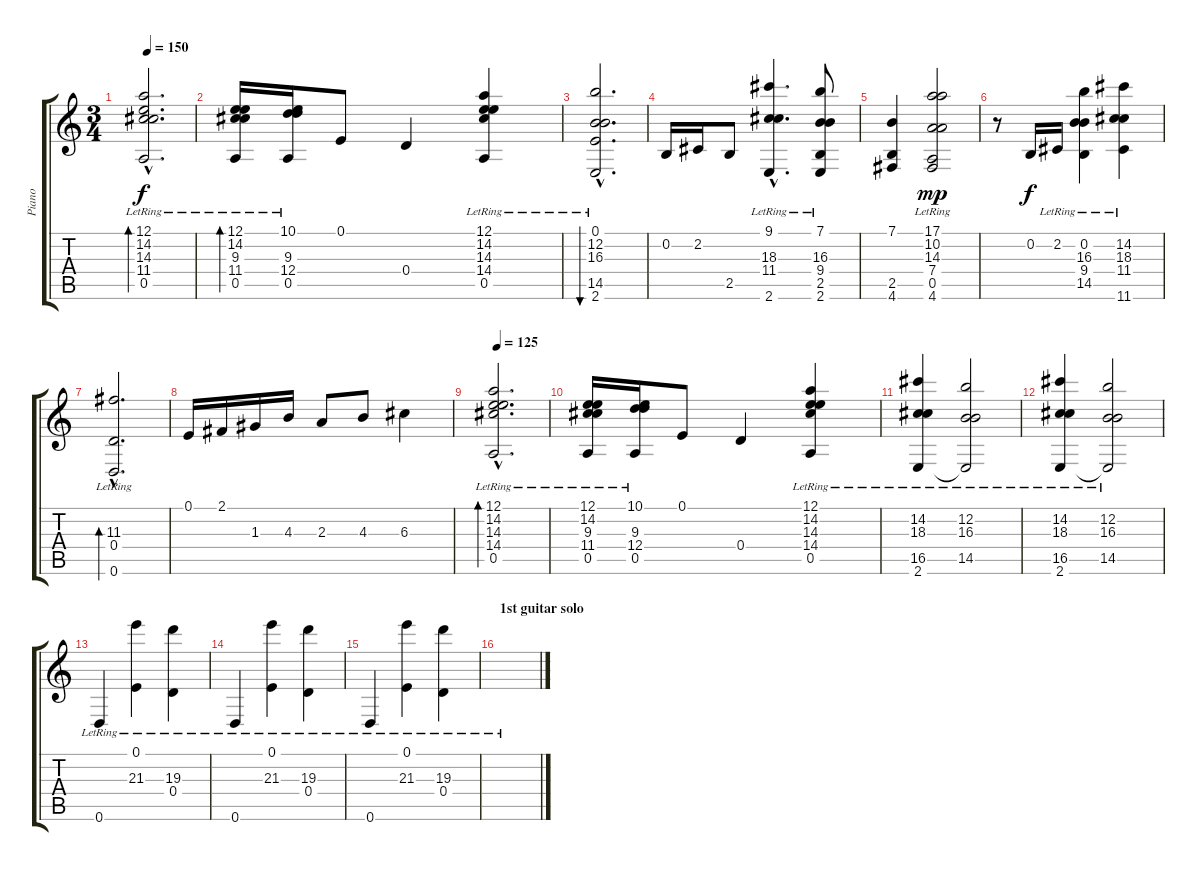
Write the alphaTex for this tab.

\track ("Piano" "Piano") {instrument acousticgrandpiano}
\staff {score tabs}
\tuning (E4 B3 G4 D4 A3 D3) {hide}
\ts (3 4)
\tempo 150
\tempo 125
\tempo 130
\tempo 150
\clef g2
\ks c
(12.1{hac lr} 14.2{hac lr} 14.3{hac lr} 11.4{hac lr} 0.5{hac}).2{d bd 120 dy f instrument acousticgrandpiano} |
(12.1{lr} 14.2{lr} 9.3{lr} 11.4{lr} 0.5).16{bd 240} (10.1{lr} 9.3{lr} 12.4{lr} 0.5).16 0.1.8 0.4.4 (12.1{lr} 14.2{lr} 14.3{lr} 14.4{lr} 0.5).4 |
(0.1{hac lr} 12.2{hac lr} 16.3{hac lr} 14.5{hac lr} 2.6{hac}).2{d bu 120} |
0.2.16 2.2.16 2.5.8 (9.1{hac lr} 18.3{hac lr} 11.4{hac lr} 2.6{hac}).4{d} (7.1{lr} 16.3{lr} 9.4{lr} 2.5 2.6).8 |
(7.1 2.5 4.6).4 (17.1 10.2{lr} 14.3{lr} 7.4{lr} 0.5 4.6).2{dy mp} |
r.8 0.2.16{dy f} 2.2{lr}.16 (0.2 16.3{lr} 9.4{lr} 14.5{lr}).4 (14.2{lr} 18.3{lr} 11.4{lr} 11.6).4 |
(11.3{hac lr} 0.4{hac lr} 0.6{hac}).2{d bd 30} |
0.1.16 2.1.16 1.3.16 4.3.16 2.3.8 4.3.8 6.3.4 |
\tempo 125
(12.1{hac lr} 14.2{hac lr} 14.3{hac lr} 14.4{hac lr} 0.5{hac}).2{d bd 120} |
(12.1{lr} 14.2{lr} 9.3{lr} 11.4{lr} 0.5).16 (10.1{lr} 9.3{lr} 12.4{lr} 0.5).16 0.1.8 0.4.4 (12.1{lr} 14.2{lr} 14.3{lr} 14.4{lr} 0.5).4 |
(14.2{lr} 18.3{lr} 16.5{lr} 2.6).4 (12.2{lr} 16.3{lr} 14.5{lr} 2.6{t}).2 |
(14.2{lr} 18.3{lr} 16.5{lr} 2.6).4 (12.2{lr} 16.3{lr} 14.5{lr} 2.6{t}).2 |
0.6{lr}.4 (0.1{lr} 21.3{lr}).4 (19.3{lr} 0.4{lr}).4 |
0.6{lr}.4 (0.1{lr} 21.3{lr}).4 (19.3{lr} 0.4{lr}).4 |
0.6{lr}.4 (0.1{lr} 21.3{lr}).4 (19.3{lr} 0.4{lr}).4 |
\section ("" "1st guitar solo")
